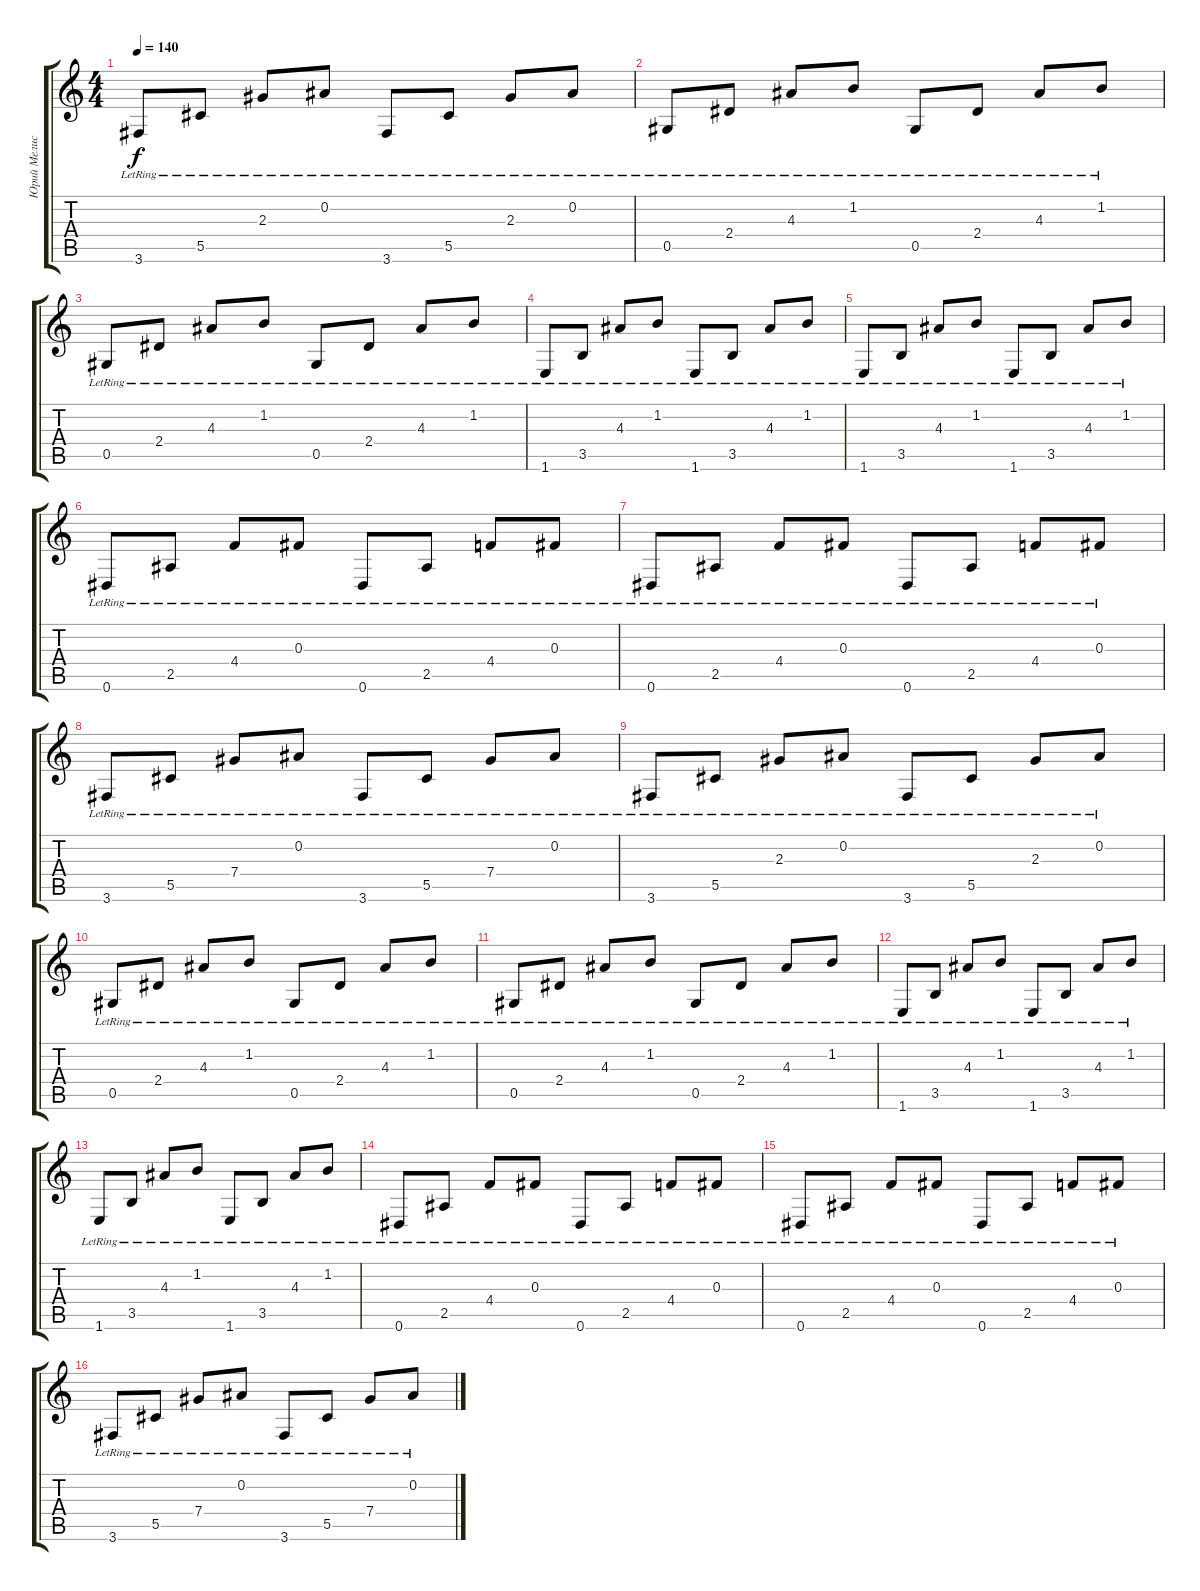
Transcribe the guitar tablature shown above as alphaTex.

\track ("Юрий Мелисов" "Юрий Мелис") {instrument distortionguitar}
\staff {score tabs}
\tuning (Eb4 Bb3 Gb3 Db3 Ab2 Eb2) {hide}
\ts (4 4)
\tempo 140
\clef g2
\ks c
3.6{lr}.8{dy f} 5.5{lr}.8 2.3{lr}.8 0.2{lr}.8 3.6{lr}.8 5.5{lr}.8 2.3{lr}.8 0.2{lr}.8 |
0.5{lr}.8 2.4{lr}.8 4.3{lr}.8 1.2{lr}.8 0.5{lr}.8 2.4{lr}.8 4.3{lr}.8 1.2{lr}.8 |
0.5{lr}.8 2.4{lr}.8 4.3{lr}.8 1.2{lr}.8 0.5{lr}.8 2.4{lr}.8 4.3{lr}.8 1.2{lr}.8 |
1.6{lr}.8 3.5{lr}.8 4.3{lr}.8 1.2{lr}.8 1.6{lr}.8 3.5{lr}.8 4.3{lr}.8 1.2{lr}.8 |
1.6{lr}.8 3.5{lr}.8 4.3{lr}.8 1.2{lr}.8 1.6{lr}.8 3.5{lr}.8 4.3{lr}.8 1.2{lr}.8 |
0.6{lr}.8 2.5{lr}.8 4.4{lr}.8 0.3{lr}.8 0.6{lr}.8 2.5{lr}.8 4.4{lr}.8 0.3{lr}.8 |
0.6{lr}.8 2.5{lr}.8 4.4{lr}.8 0.3{lr}.8 0.6{lr}.8 2.5{lr}.8 4.4{lr}.8 0.3{lr}.8 |
3.6{lr}.8 5.5{lr}.8 7.4{lr}.8 0.2{lr}.8 3.6{lr}.8 5.5{lr}.8 7.4{lr}.8 0.2{lr}.8 |
3.6{lr}.8 5.5{lr}.8 2.3{lr}.8 0.2{lr}.8 3.6{lr}.8 5.5{lr}.8 2.3{lr}.8 0.2{lr}.8 |
0.5{lr}.8 2.4{lr}.8 4.3{lr}.8 1.2{lr}.8 0.5{lr}.8 2.4{lr}.8 4.3{lr}.8 1.2{lr}.8 |
0.5{lr}.8 2.4{lr}.8 4.3{lr}.8 1.2{lr}.8 0.5{lr}.8 2.4{lr}.8 4.3{lr}.8 1.2{lr}.8 |
1.6{lr}.8 3.5{lr}.8 4.3{lr}.8 1.2{lr}.8 1.6{lr}.8 3.5{lr}.8 4.3{lr}.8 1.2{lr}.8 |
1.6{lr}.8 3.5{lr}.8 4.3{lr}.8 1.2{lr}.8 1.6{lr}.8 3.5{lr}.8 4.3{lr}.8 1.2{lr}.8 |
0.6{lr}.8 2.5{lr}.8 4.4{lr}.8 0.3{lr}.8 0.6{lr}.8 2.5{lr}.8 4.4{lr}.8 0.3{lr}.8 |
0.6{lr}.8 2.5{lr}.8 4.4{lr}.8 0.3{lr}.8 0.6{lr}.8 2.5{lr}.8 4.4{lr}.8 0.3{lr}.8 |
3.6{lr}.8 5.5{lr}.8 7.4{lr}.8 0.2{lr}.8 3.6{lr}.8 5.5{lr}.8 7.4{lr}.8 0.2{lr}.8
